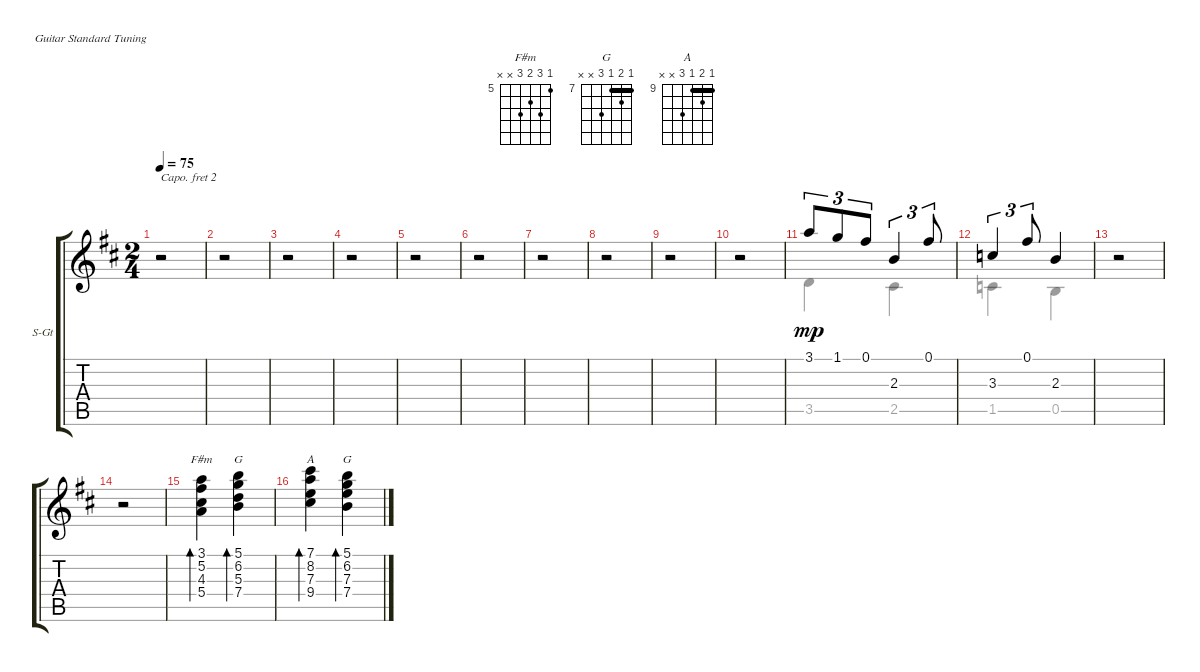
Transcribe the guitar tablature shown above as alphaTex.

\defaultSystemsLayout 4
\bracketExtendMode groupsimilarinstruments
\firstSystemTrackNameOrientation horizontal
\otherSystemsTrackNameOrientation horizontal
\track ("Solo Guitar" "S-Gt") {instrument acousticguitarsteel}
\staff {score tabs}
\capo 2
\tuning (E4 B3 G3 D3 A2 E2)
\chord ("F#m" 5 7 6 7 x x) {firstfret 5}
\chord ("G" 7 8 7 9 x x) {firstfret 7 barre 7}
\chord ("A" 9 10 9 11 x x) {firstfret 9 barre 9}
\voice
\ts (2 4)
\tempo 75
\clef g2
\scale
0.333333
\ks d
r.2{dy mp} |
\scale
0.333333 r.2 |
\scale
0.333333 r.2 |
\scale
0.333333 r.2 |
\scale
0.333333 r.2 |
\scale
0.333333 r.2 |
\scale
0.333333 r.2 |
\scale
0.333333 r.2 |
\scale
0.333333 r.2 |
\scale
0.333333 r.2 |
\scale
0.333333 3.1.8{tu (3 2)} 1.1.8{tu (3 2)} 0.1.8{tu (3 2)} 2.3.4{tu (3 2)} 0.1.8{tu (3 2)} |
\scale
0.333333 3.3.4{tu (3 2)} 0.1.8{tu (3 2)} 2.3.4 |
\scale
0.333333 r.2 |
\scale
0.333333 r.2 |
\scale
0.333333 (3.1 5.2 4.3 5.4).4{bd 126 ch "F#m"} (5.1 6.2 5.3 7.4).4{bd 126 ch "G"} |
\scale
0.333333 (7.1 8.2 7.3 9.4).4{bd 126 ch "A"} (5.1 6.2 7.3 7.4).4{bd 126 ch "G"}
\voice
\clef g2
\ottava regular
\simile none
\scale
0.333333
\ks d
|
\scale
0.333333 |
\scale
0.333333 |
\scale
0.333333 |
\scale
0.333333 |
\scale
0.333333 |
\scale
0.333333 |
\scale
0.333333 |
\scale
0.333333 |
\scale
0.333333 |
\scale
0.333333 3.5.4 2.5.4 |
\scale
0.333333 1.5.4 0.5.4 |
\scale
0.333333 |
\scale
0.333333 |
\scale
0.333333 |
\scale
0.333333
